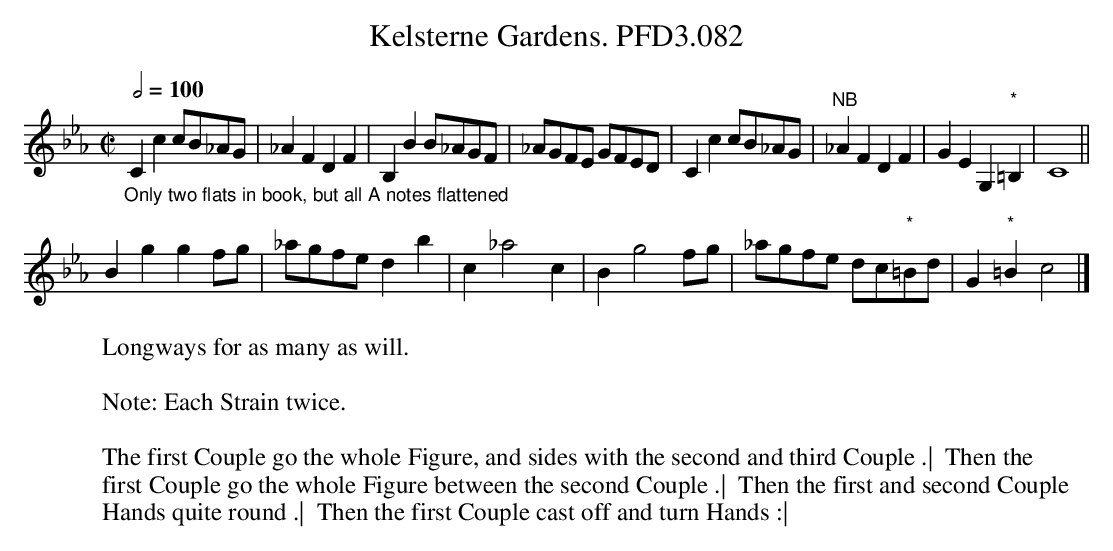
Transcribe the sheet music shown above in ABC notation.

X:1
T:Kelsterne Gardens. PFD3.082
W:Longways for as many as will.
L:1/8
Q:1/2=100
M:C|
K:Cm
"_Only two flats in book, but all A notes flattened"C2c2 cB_AG|_A2F2D2F2|B,2B2 B_AGF|_AGFE GFED |\
C2 c2 cB_AG|"NB"_A2F2D2F2|G2E2G,2"*"=B,2|C8||
B2g2g2 fg|_agfe d2b2|c2_a4c2|B2g4 fg|_agfe dc"*"=Bd|G2"*"=B2c4 |]
W:
W: Note: Each Strain twice.
W:
W: The first Couple go the whole Figure, and sides with the second and third Couple .|  Then the
W: first Couple go the whole Figure between the second Couple .|  Then the first and second Couple
W: Hands quite round .|  Then the first Couple cast off and turn Hands :|
